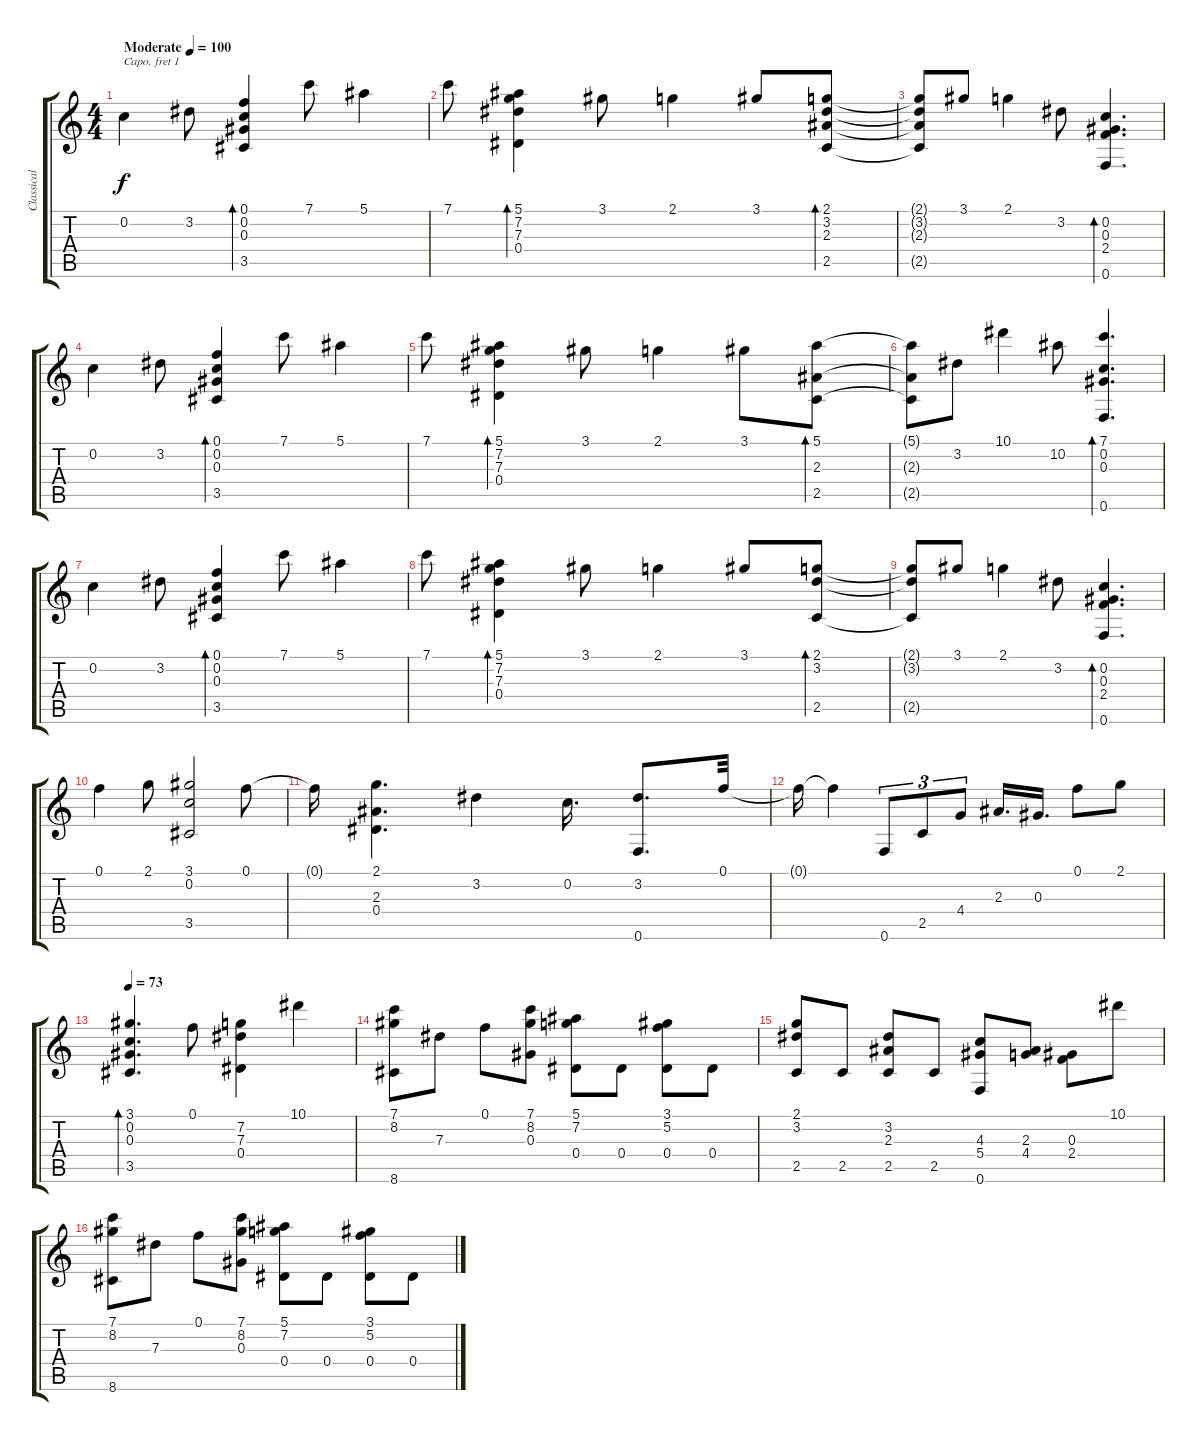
\track ("Classical Guitar" "Classical ") {instrument acousticguitarnylon}
\staff {score tabs}
\capo 1
\tuning (E4 B3 G3 D3 A2 E2) {hide}
\ts (4 4)
\tempo (100 "Moderate")
\clef g2
\ks c
0.2.4{dy f instrument acousticguitarnylon} 3.2.8 (0.1 0.2 0.3 3.5).4{bd 60} 7.1.8 5.1.4 |
7.1.8 (5.1 7.2 7.3 0.4).4{bd 60} 3.1.8 2.1.4 3.1.8 (2.1 3.2 2.3 2.5).8{bd 60} |
(2.1{t} 3.2{t} 2.3{t} 2.5{t}).8 3.1.8 2.1.4 3.2.8 (0.2 0.3 2.4 0.6).4{d bd 60} |
0.2.4 3.2.8 (0.1 0.2 0.3 3.5).4{bd 60} 7.1.8 5.1.4 |
7.1.8 (5.1 7.2 7.3 0.4).4{bd 60} 3.1.8 2.1.4 3.1.8 (5.1 2.3 2.5).8{bd 60} |
(5.1{t} 2.3{t} 2.5{t}).8 3.2.8 10.1.4 10.2.8 (7.1 0.2 0.3 0.6).4{d bd 60} |
0.2.4 3.2.8 (0.1 0.2 0.3 3.5).4{bd 60} 7.1.8 5.1.4 |
7.1.8 (5.1 7.2 7.3 0.4).4{bd 60} 3.1.8 2.1.4 3.1.8 (2.1 3.2 2.5).8{bd 60} |
(2.1{t} 3.2{t} 2.5{t}).8 3.1.8 2.1.4 3.2.8 (0.2 0.3 2.4 0.6).4{d bd 60} |
0.1.4 2.1.8 (3.1 0.2 3.5).2 0.1.8 |
0.1{t}.16 (2.1 2.3 0.4).4{d} 3.2.4 0.2.16{d} (3.2 0.6).8{d} 0.1.32 |
0.1{t}.16 0.1{t}.4 0.6.8{tu (3 2)} 2.5.8{tu (3 2)} 4.4.8{tu (3 2)} 2.3.16{d} 0.3.16{d} 0.1.8 2.1.8 |
\tempo 73
(3.1 0.2 0.3 3.5).4{d bd 60} 0.1.8 (7.2 7.3 0.4).4 10.1.4 |
(7.1 8.2 8.6).8 7.3.8 0.1.8 (7.1 8.2 0.3).8 (5.1 7.2 0.4).8 0.4.8 (3.1 5.2 0.4).8 0.4.8 |
(2.1 3.2 2.5).8 2.5.8 (3.2 2.3 2.5).8 2.5.8 (4.3 5.4 0.6).8 (2.3 4.4).8 (0.3 2.4).8 10.1.8 |
(7.1 8.2 8.6).8 7.3.8 0.1.8 (7.1 8.2 0.3).8 (5.1 7.2 0.4).8 0.4.8 (3.1 5.2 0.4).8 0.4.8
